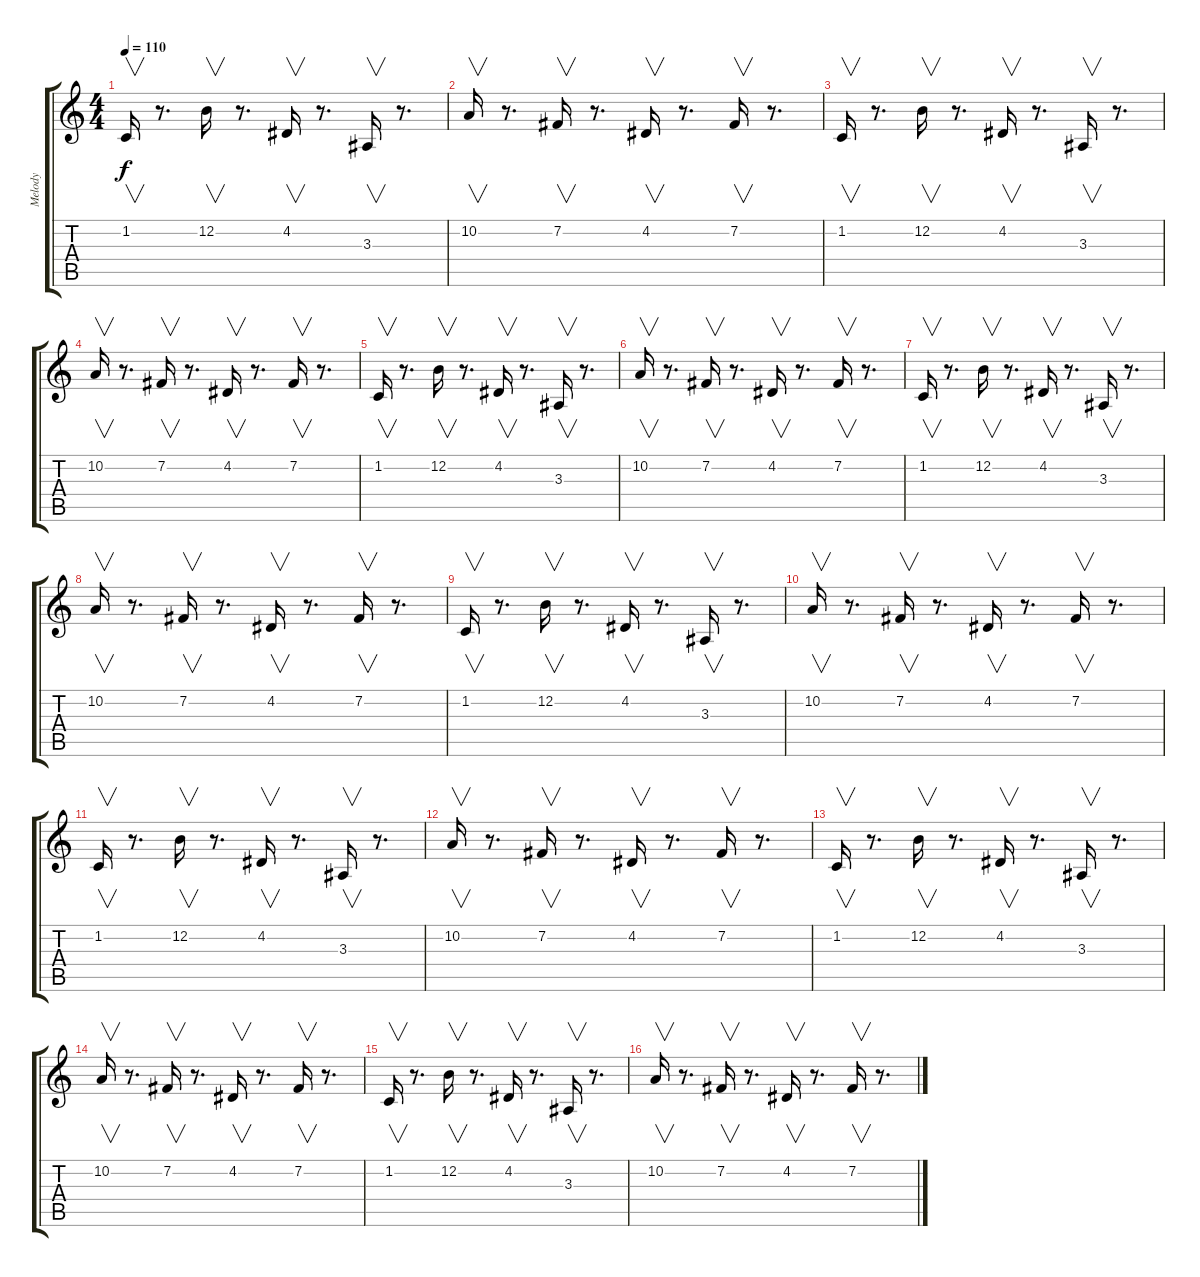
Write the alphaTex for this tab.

\track ("Melody" "Melody") {instrument fx5brightness}
\staff {score tabs}
\tuning (E4 B3 G3 D3 A2 E2) {hide}
\ts (4 4)
\tempo 110
\clef g2
\ks c
1.2.16{v dy f} r.8{d} 12.2.16{v} r.8{d} 4.2.16{v} r.8{d} 3.3.16{v} r.8{d} |
10.2.16{v} r.8{d} 7.2.16{v} r.8{d} 4.2.16{v} r.8{d} 7.2.16{v} r.8{d} |
1.2.16{v} r.8{d} 12.2.16{v} r.8{d} 4.2.16{v} r.8{d} 3.3.16{v} r.8{d} |
10.2.16{v} r.8{d} 7.2.16{v} r.8{d} 4.2.16{v} r.8{d} 7.2.16{v} r.8{d} |
1.2.16{v} r.8{d} 12.2.16{v} r.8{d} 4.2.16{v} r.8{d} 3.3.16{v} r.8{d} |
10.2.16{v} r.8{d} 7.2.16{v} r.8{d} 4.2.16{v} r.8{d} 7.2.16{v} r.8{d} |
1.2.16{v} r.8{d} 12.2.16{v} r.8{d} 4.2.16{v} r.8{d} 3.3.16{v} r.8{d} |
10.2.16{v} r.8{d} 7.2.16{v} r.8{d} 4.2.16{v} r.8{d} 7.2.16{v} r.8{d} |
1.2.16{v} r.8{d} 12.2.16{v} r.8{d} 4.2.16{v} r.8{d} 3.3.16{v} r.8{d} |
10.2.16{v} r.8{d} 7.2.16{v} r.8{d} 4.2.16{v} r.8{d} 7.2.16{v} r.8{d} |
1.2.16{v} r.8{d} 12.2.16{v} r.8{d} 4.2.16{v} r.8{d} 3.3.16{v} r.8{d} |
10.2.16{v} r.8{d} 7.2.16{v} r.8{d} 4.2.16{v} r.8{d} 7.2.16{v} r.8{d} |
1.2.16{v} r.8{d} 12.2.16{v} r.8{d} 4.2.16{v} r.8{d} 3.3.16{v} r.8{d} |
10.2.16{v} r.8{d} 7.2.16{v} r.8{d} 4.2.16{v} r.8{d} 7.2.16{v} r.8{d} |
1.2.16{v} r.8{d} 12.2.16{v} r.8{d} 4.2.16{v} r.8{d} 3.3.16{v} r.8{d} |
10.2.16{v} r.8{d} 7.2.16{v} r.8{d} 4.2.16{v} r.8{d} 7.2.16{v} r.8{d}
